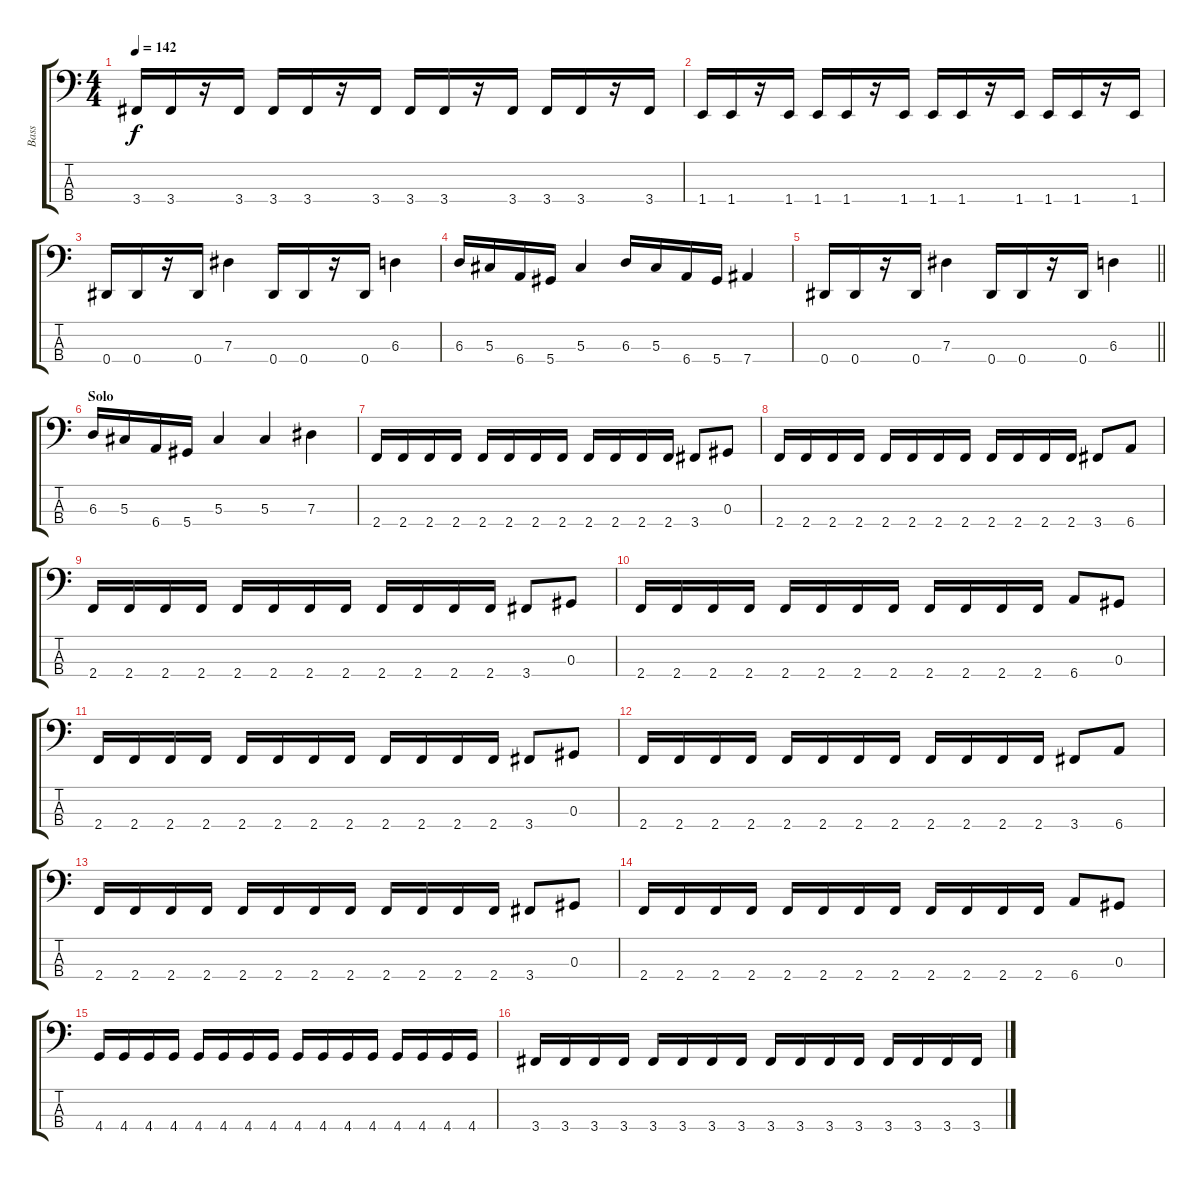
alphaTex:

\track ("Bass" "Bass") {instrument electricbasspick}
\staff {score tabs}
\tuning (Gb2 Db2 Ab1 Eb1) {hide}
\ts (4 4)
\tempo 142
\clef f4
\ks c
3.4.16{dy f} 3.4.16 r.16 3.4.16 3.4.16 3.4.16 r.16 3.4.16 3.4.16 3.4.16 r.16 3.4.16 3.4.16 3.4.16 r.16 3.4.16 |
1.4.16 1.4.16 r.16 1.4.16 1.4.16 1.4.16 r.16 1.4.16 1.4.16 1.4.16 r.16 1.4.16 1.4.16 1.4.16 r.16 1.4.16 |
0.4.16 0.4.16 r.16 0.4.16 7.3.4 0.4.16 0.4.16 r.16 0.4.16 6.3.4 |
6.3.16 5.3.16 6.4.16 5.4.16 5.3.4 6.3.16 5.3.16 6.4.16 5.4.16 7.4.4 |
\barLineRight lightlight
0.4.16 0.4.16 r.16 0.4.16 7.3.4 0.4.16 0.4.16 r.16 0.4.16 6.3.4 |
\section ("" "Solo")
6.3.16 5.3.16 6.4.16 5.4.16 5.3.4 5.3.4 7.3.4 |
2.4.16 2.4.16 2.4.16 2.4.16 2.4.16 2.4.16 2.4.16 2.4.16 2.4.16 2.4.16 2.4.16 2.4.16 3.4.8 0.3.8 |
2.4.16 2.4.16 2.4.16 2.4.16 2.4.16 2.4.16 2.4.16 2.4.16 2.4.16 2.4.16 2.4.16 2.4.16 3.4.8 6.4.8 |
2.4.16 2.4.16 2.4.16 2.4.16 2.4.16 2.4.16 2.4.16 2.4.16 2.4.16 2.4.16 2.4.16 2.4.16 3.4.8 0.3.8 |
2.4.16 2.4.16 2.4.16 2.4.16 2.4.16 2.4.16 2.4.16 2.4.16 2.4.16 2.4.16 2.4.16 2.4.16 6.4.8 0.3.8 |
2.4.16 2.4.16 2.4.16 2.4.16 2.4.16 2.4.16 2.4.16 2.4.16 2.4.16 2.4.16 2.4.16 2.4.16 3.4.8 0.3.8 |
2.4.16 2.4.16 2.4.16 2.4.16 2.4.16 2.4.16 2.4.16 2.4.16 2.4.16 2.4.16 2.4.16 2.4.16 3.4.8 6.4.8 |
2.4.16 2.4.16 2.4.16 2.4.16 2.4.16 2.4.16 2.4.16 2.4.16 2.4.16 2.4.16 2.4.16 2.4.16 3.4.8 0.3.8 |
2.4.16 2.4.16 2.4.16 2.4.16 2.4.16 2.4.16 2.4.16 2.4.16 2.4.16 2.4.16 2.4.16 2.4.16 6.4.8 0.3.8 |
4.4.16 4.4.16 4.4.16 4.4.16 4.4.16 4.4.16 4.4.16 4.4.16 4.4.16 4.4.16 4.4.16 4.4.16 4.4.16 4.4.16 4.4.16 4.4.16 |
3.4.16 3.4.16 3.4.16 3.4.16 3.4.16 3.4.16 3.4.16 3.4.16 3.4.16 3.4.16 3.4.16 3.4.16 3.4.16 3.4.16 3.4.16 3.4.16
